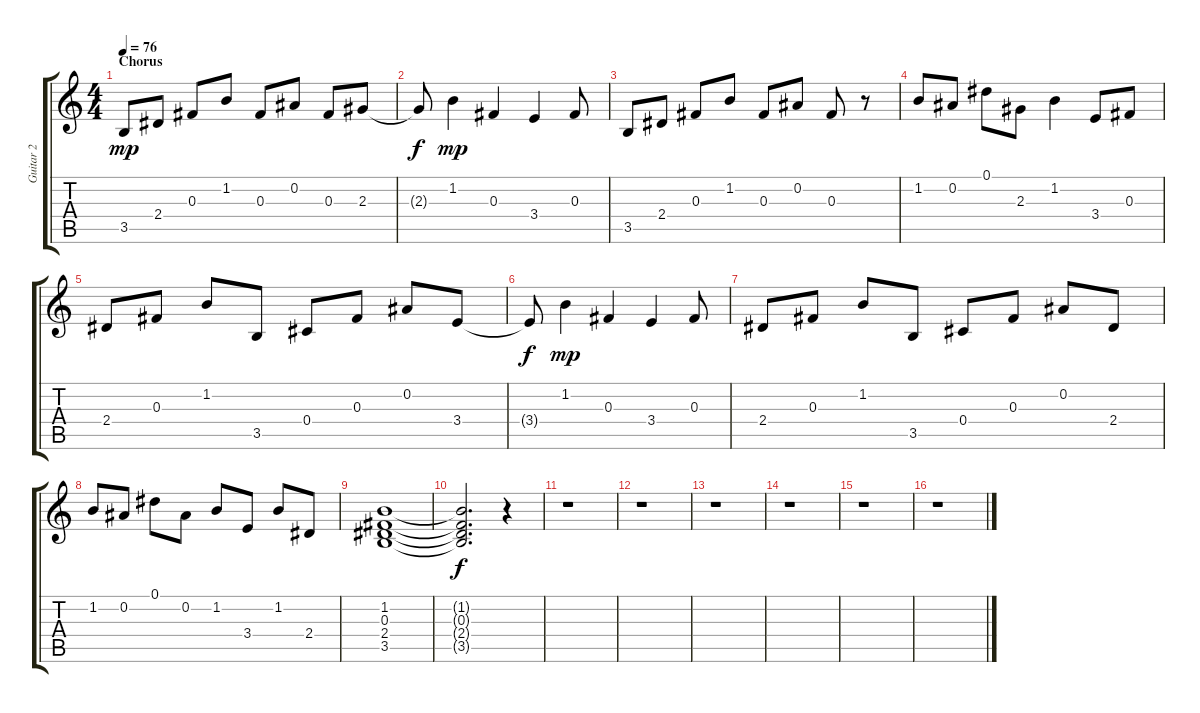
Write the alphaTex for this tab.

\track ("Guitar 2" "Guitar 2") {instrument distortionguitar}
\staff {score tabs}
\tuning (Eb4 Bb3 Gb3 Db3 Ab2 Eb2) {hide}
\ts (4 4)
\section ("" "Chorus")
\tempo 76
\clef g2
\ks c
3.5.8{dy mp} 2.4.8 0.3.8 1.2.8 0.3.8 0.2.8 0.3.8 2.3.8 |
2.3{t}.8{dy f} 1.2.4{dy mp} 0.3.4 3.4.4 0.3.8 |
3.5.8 2.4.8 0.3.8 1.2.8 0.3.8 0.2.8 0.3.8 r.8 |
1.2.8 0.2.8 0.1.8 2.3.8 1.2.4 3.4.8 0.3.8 |
2.4.8 0.3.8 1.2.8 3.5.8 0.4.8 0.3.8 0.2.8 3.4.8 |
3.4{t}.8{dy f} 1.2.4{dy mp} 0.3.4 3.4.4 0.3.8 |
2.4.8 0.3.8 1.2.8 3.5.8 0.4.8 0.3.8 0.2.8 2.4.8 |
1.2.8 0.2.8 0.1.8 0.2.8 1.2.8 3.4.8 1.2.8 2.4.8 |
(1.2 0.3 2.4 3.5).1 |
(1.2{t} 0.3{t} 2.4{t} 3.5{t}).2{d dy f} r.4 |
r.1 |
r.1 |
r.1 |
r.1 |
r.1 |
r.1
